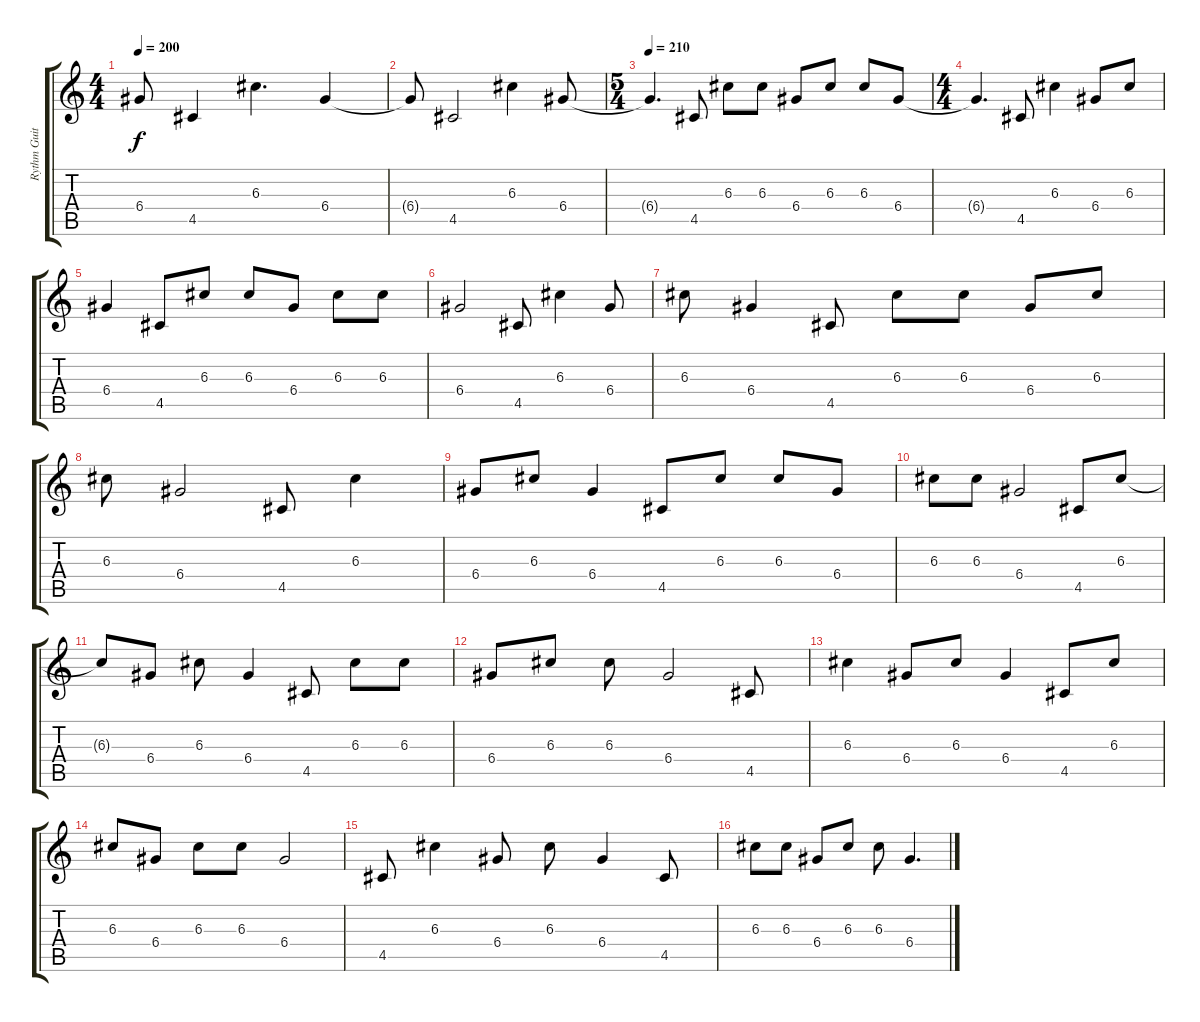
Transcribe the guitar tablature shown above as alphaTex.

\track ("Rythm Guitar 1" "Rythm Guit") {instrument distortionguitar}
\staff {score tabs}
\tuning (E4 B3 G3 D3 A2 E2) {hide}
\ts (4 4)
\tempo 200
\clef g2
\ks c
6.4{t}.8{dy f} 4.5.4 6.3.4{d} 6.4.4 |
6.4{t}.8 4.5.2 6.3.4 6.4.8 |
\ts (5 4)
\tempo 210
6.4{t}.4{d} 4.5.8{volume 14 instrument distortionguitar} 6.3.8 6.3.8 6.4.8 6.3.8 6.3.8 6.4.8 |
\ts (4 4)
6.4{t}.4{d} 4.5.8 6.3.4 6.4.8 6.3.8 |
6.4.4 4.5.8 6.3.8 6.3.8 6.4.8 6.3.8 6.3.8 |
6.4.2 4.5.8 6.3.4 6.4.8 |
6.3.8 6.4.4 4.5.8 6.3.8 6.3.8 6.4.8 6.3.8 |
6.3.8 6.4.2 4.5.8 6.3.4 |
6.4.8 6.3.8 6.4.4 4.5.8 6.3.8 6.3.8 6.4.8 |
6.3.8 6.3.8 6.4.2 4.5.8 6.3.8 |
6.3{t}.8 6.4.8 6.3.8 6.4.4 4.5.8 6.3.8 6.3.8 |
6.4.8 6.3.8 6.3.8 6.4.2 4.5.8 |
6.3.4 6.4.8 6.3.8 6.4.4 4.5.8 6.3.8 |
6.3.8 6.4.8 6.3.8 6.3.8 6.4.2 |
4.5.8 6.3.4 6.4.8 6.3.8 6.4.4 4.5.8 |
6.3.8 6.3.8 6.4.8 6.3.8 6.3.8 6.4.4{d}
